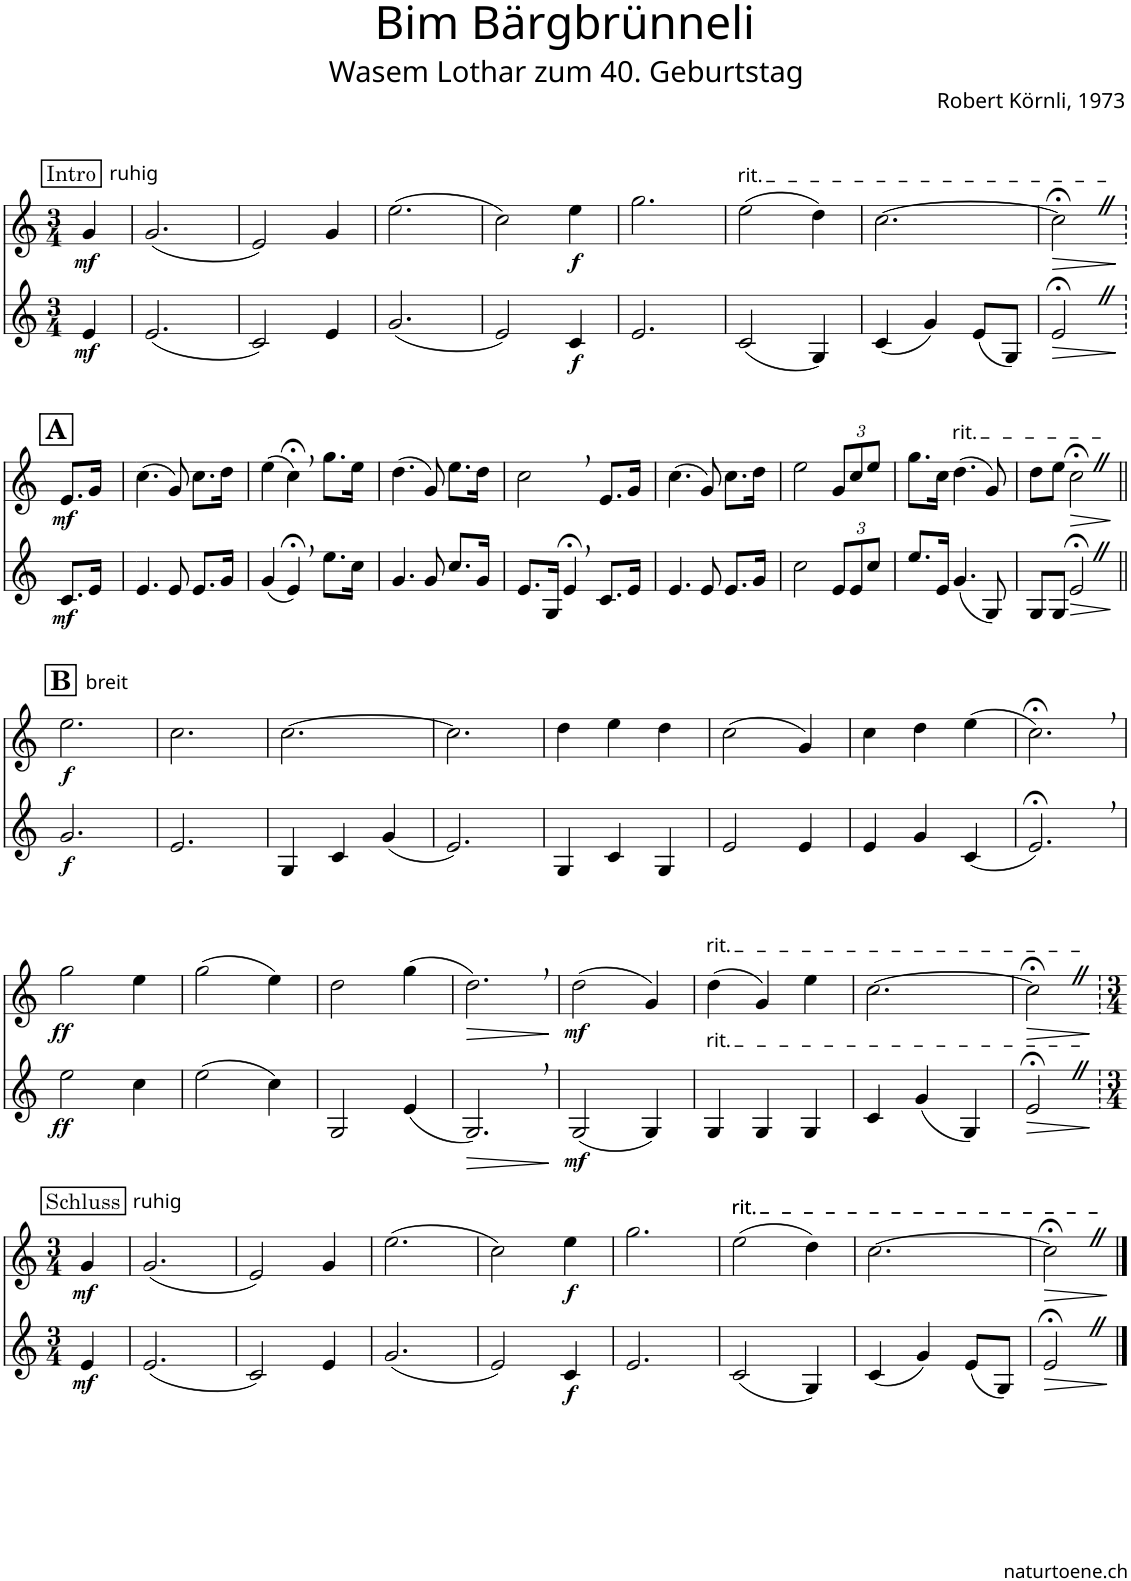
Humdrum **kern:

**kern	**dynam	**kern	**dynam
*part2	*part2	*part1	*part1
*staff2	*staff2	*staff1	*staff1
*I"Alphorn	*	*I"Alphorn	*
*clefG2	*	*clefG2	*
*Trd4c6	*	*Trd4c6	*
*k[]	*	*k[]	*
*M3/4	*	*M3/4	*
!!LO:REH:place=s1:a:cj:fs=11:t=Intro
=	=	=	=
!	!	!LO:TX:a:t=ruhig	!
!	!LO:DY:b	!	!LO:DY:b
4e/	mf	4g/	mf
=1	=1	=1	=1
(2.e/	.	(2.g/	.
=2	=2	=2	=2
2c/)	.	2e/)	.
4e/	.	4g/	.
=3	=3	=3	=3
(2.g/	.	(2.ee\	.
=4	=4	=4	=4
2e/)	.	2cc\)	.
!	!LO:DY:b	!	!LO:DY:b
4c/	f	4ee\	f
=5	=5	=5	=5
2.e/	.	2.gg\	.
=6	=6	=6	=6
!	!	!LO:TX:a:t=rit.	!
(2c/	.	(2ee\	.
4G/)	.	4dd\)	.
=7	=7	=7	=7
(4c/	.	[2.cc\	.
4g/)	.	.	.
(8e/L	.	.	.
8G/J)	.	.	.
=8	=8	=8	=8
!	!LO:HP:b	!	!LO:HP:b
2e;<Z/	>	2cc;<Z\]	>
.	]	.	]
!!LO:LB:g=z
!!LO:REH:place=s1:a:B:cj:fs=14:t=A
=8X1	=8X1	=8X1	=8X1
!	!LO:DY:b	!	!LO:DY:b
8.c/L	mf	8.e/L	mf
16e/Jk	.	16g/Jk	.
=9	=9	=9	=9
4.e/	.	(4.cc\	.
8e/	.	8g/)	.
8.e/L	.	8.cc\L	.
16g/Jk	.	16dd\Jk	.
=10	=10	=10	=10
(4g/	.	(4ee\	.
4e;<,/)	.	4cc;<,\)	.
8.ee\L	.	8.gg\L	.
16cc\Jk	.	16ee\Jk	.
=11	=11	=11	=11
4.g/	.	(4.dd\	.
8g/	.	8g/)	.
8.cc/L	.	8.ee\L	.
16g/Jk	.	16dd\Jk	.
=12	=12	=12	=12
8.e/L	.	2cc,\	.
16G/Jk	.	.	.
4e;<,/	.	.	.
8.c/L	.	8.e/L	.
16e/Jk	.	16g/Jk	.
=13	=13	=13	=13
4.e/	.	(4.cc\	.
8e/	.	8g/)	.
8.e/L	.	8.cc\L	.
16g/Jk	.	16dd\Jk	.
=14	=14	=14	=14
2cc\	.	2ee\	.
*Xbrackettup	*	*Xbrackettup	*
12e/L	.	12g/L	.
12e/	.	12cc/	.
12cc/J	.	12ee/J	.
=15	=15	=15	=15
8.ee/L	.	8.gg\L	.
16e/Jk	.	16cc\Jk	.
!	!	!LO:TX:a:t=rit.	!
(4.g/	.	(4.dd\	.
8G/)	.	8g/)	.
=16	=16	=16	=16
8G/L	.	8dd\L	.
8G/J	.	8ee\J	.
!	!LO:HP:b	!	!LO:HP:b
2e;<Z/	>	2cc;<Z\	>
.	]	.	]
!!LO:LB:g=z
=17||	=17||	=17||	=17||
!!LO:REH:place=s1:a:B:cj:fs=14:t=B
!	!	!LO:TX:a:t=breit	!
!	!LO:DY:b	!	!LO:DY:b
2.g/	f	2.ee\	f
=18	=18	=18	=18
2.e/	.	2.cc\	.
=19	=19	=19	=19
4G/	.	[2.cc\	.
4c/	.	.	.
(4g/	.	.	.
=20	=20	=20	=20
2.e/)	.	2.cc\]	.
=21	=21	=21	=21
4G/	.	4dd\	.
4c/	.	4ee\	.
4G/	.	4dd\	.
=22	=22	=22	=22
2e/	.	(2cc\	.
4e/	.	4g/)	.
=23	=23	=23	=23
4e/	.	4cc\	.
4g/	.	4dd\	.
(4c/	.	(4ee\	.
=24	=24	=24	=24
2.e;<,/)	.	2.cc;<,\)	.
!!LO:LB:g=z
=25	=25	=25	=25
!	!LO:DY:b	!	!LO:DY:b
2ee\	ff	2gg\	ff
4cc\	.	4ee\	.
=26	=26	=26	=26
(2ee\	.	(2gg\	.
4cc\)	.	4ee\)	.
=27	=27	=27	=27
2G/	.	2dd\	.
(4e/	.	(4gg\	.
=28	=28	=28	=28
!	!LO:HP:b	!	!LO:HP:b
2.G,/)	>	2.dd,\)	>
.	]	.	]
=29	=29	=29	=29
!	!LO:DY:b	!	!LO:DY:b
(2G/	mf	(2dd\	mf
4G/)	.	4g/)	.
=30	=30	=30	=30
!	!	!LO:TX:a:t=rit.	!
!LO:TX:a:t=rit.	!	!	!
4G/	.	(4dd\	.
4G/	.	4g/)	.
4G/	.	4ee\	.
=31	=31	=31	=31
4c/	.	[2.cc\	.
(4g/	.	.	.
4G/)	.	.	.
=32	=32	=32	=32
!	!LO:HP:b	!	!LO:HP:b
2e;<Z/	>	2cc;<Z\]	>
.	]	.	]
!!LO:LB:g=z
=32X2	=32X2	=32X2	=32X2
!!LO:REH:place=s1:a:cj:fs=11:t=Schluss
*M3/4	*	*M3/4	*
!	!	!LO:TX:a:t=ruhig	!
!	!LO:DY:b	!	!LO:DY:b
4e/	mf	4g/	mf
=33	=33	=33	=33
(2.e/	.	(2.g/	.
=34	=34	=34	=34
2c/)	.	2e/)	.
4e/	.	4g/	.
=35	=35	=35	=35
(2.g/	.	(2.ee\	.
=36	=36	=36	=36
2e/)	.	2cc\)	.
!	!LO:DY:b	!	!LO:DY:b
4c/	f	4ee\	f
=37	=37	=37	=37
2.e/	.	2.gg\	.
=38	=38	=38	=38
!	!	!LO:TX:a:t=rit.	!
!	!	!LO:TX:a:t=rit.	!
(2c/	.	(2ee\	.
4G/)	.	4dd\)	.
=39	=39	=39	=39
(4c/	.	[2.cc\	.
4g/)	.	.	.
(8e/L	.	.	.
8G/J)	.	.	.
=40	=40	=40	=40
!	!LO:HP:b	!	!LO:HP:b
2e;<Z/	>	2cc;<Z\]	>
.	]	.	]
==	==	==	==
*-	*-	*-	*-
